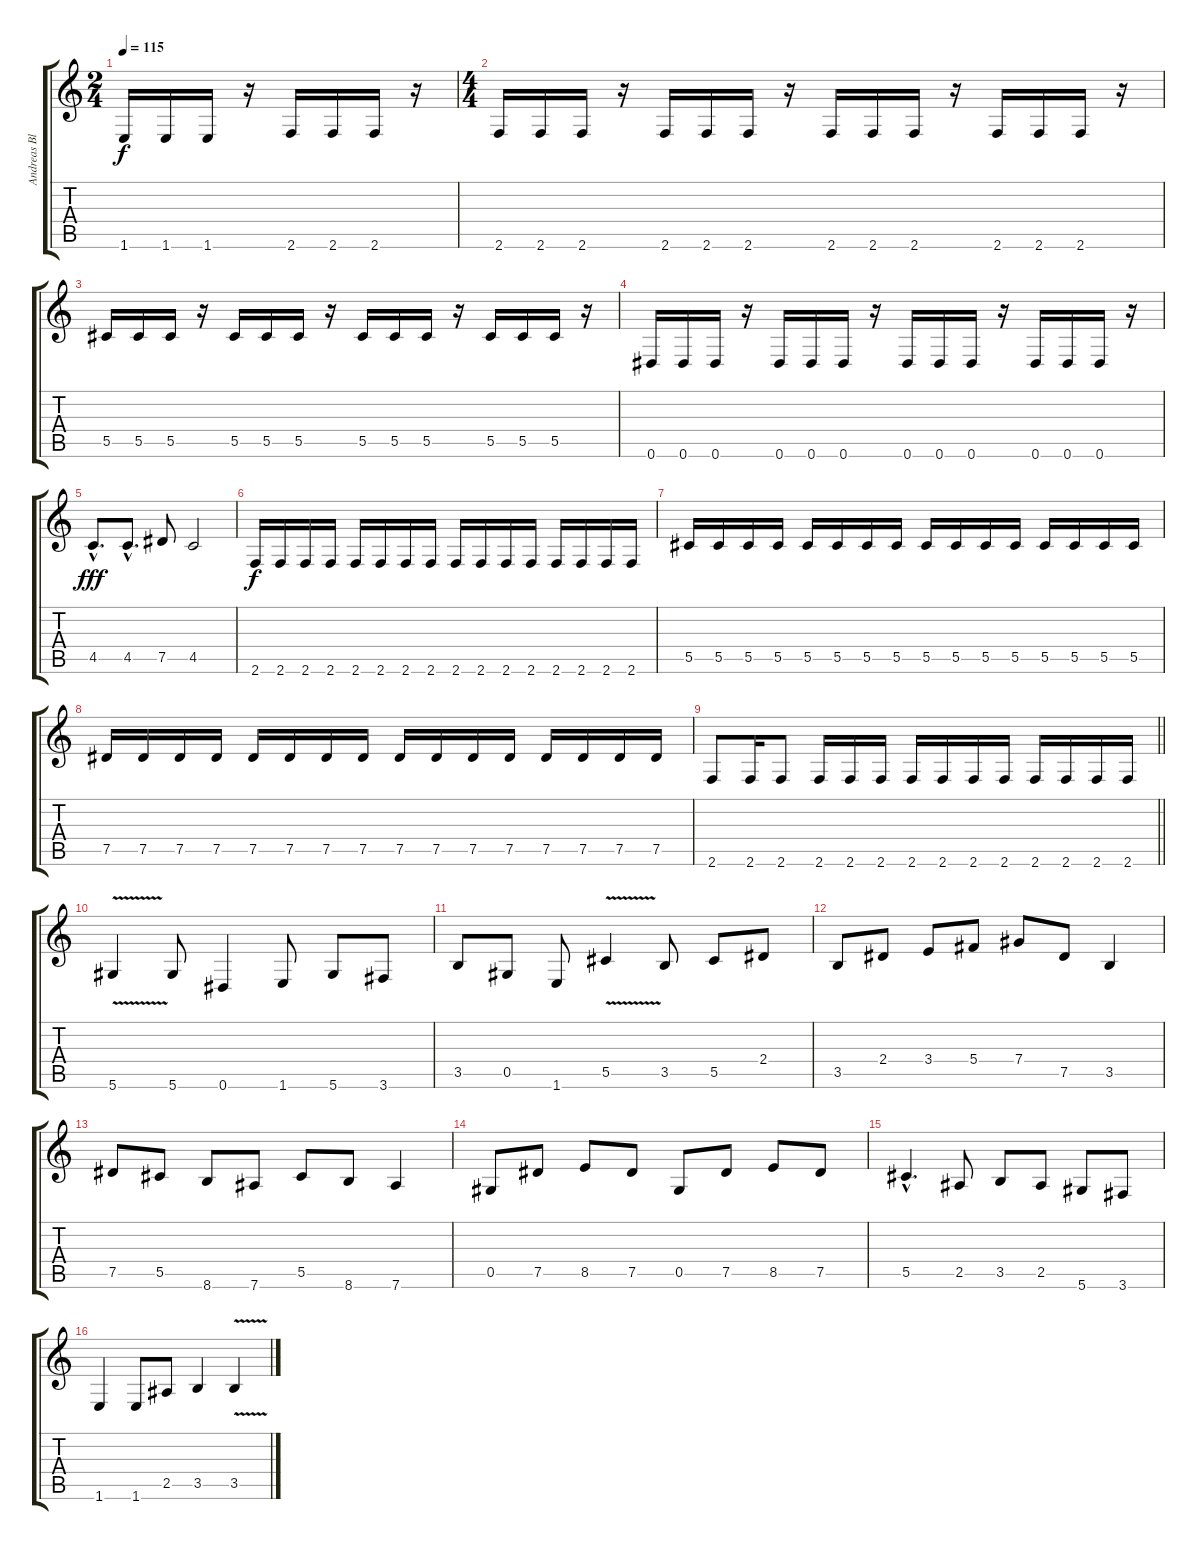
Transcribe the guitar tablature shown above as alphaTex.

\track ("Andreas Blomqvist" "Andreas Bl") {instrument electricbassfinger}
\staff {score tabs}
\tuning (Eb4 Bb3 Gb3 Db3 Ab2 Eb2) {hide}
\ts (2 4)
\tempo 115
\clef g2
\ks c
1.6.16{dy f} 1.6.16 1.6.16 r.16 2.6.16 2.6.16 2.6.16 r.16 |
\ts (4 4)
2.6.16 2.6.16 2.6.16 r.16 2.6.16 2.6.16 2.6.16 r.16 2.6.16 2.6.16 2.6.16 r.16 2.6.16 2.6.16 2.6.16 r.16 |
5.5.16 5.5.16 5.5.16 r.16 5.5.16 5.5.16 5.5.16 r.16 5.5.16 5.5.16 5.5.16 r.16 5.5.16 5.5.16 5.5.16 r.16 |
0.6.16 0.6.16 0.6.16 r.16 0.6.16 0.6.16 0.6.16 r.16 0.6.16 0.6.16 0.6.16 r.16 0.6.16 0.6.16 0.6.16 r.16 |
4.5{hac}.8{d dy fff} 4.5{hac}.8{d} 7.5.8 4.5.2 |
2.6.16{dy f} 2.6.16 2.6.16 2.6.16 2.6.16 2.6.16 2.6.16 2.6.16 2.6.16 2.6.16 2.6.16 2.6.16 2.6.16 2.6.16 2.6.16 2.6.16 |
5.5.16 5.5.16 5.5.16 5.5.16 5.5.16 5.5.16 5.5.16 5.5.16 5.5.16 5.5.16 5.5.16 5.5.16 5.5.16 5.5.16 5.5.16 5.5.16 |
7.5.16 7.5.16 7.5.16 7.5.16 7.5.16 7.5.16 7.5.16 7.5.16 7.5.16 7.5.16 7.5.16 7.5.16 7.5.16 7.5.16 7.5.16 7.5.16 |
\barLineRight lightlight
2.6.8 2.6.16 2.6.8 2.6.16 2.6.16 2.6.16 2.6.16 2.6.16 2.6.16 2.6.16 2.6.16 2.6.16 2.6.16 2.6.16 |
5.6{v}.4 5.6.8 0.6.4 1.6.8 5.6.8 3.6.8 |
3.5.8 0.5.8 1.6.8 5.5{v}.4 3.5.8 5.5.8 2.4.8 |
3.5.8 2.4.8 3.4.8 5.4.8 7.4.8 7.5.8 3.5.4 |
7.5.8 5.5.8 8.6.8 7.6.8 5.5.8 8.6.8 7.6.4 |
0.5.8 7.5.8 8.5.8 7.5.8 0.5.8 7.5.8 8.5.8 7.5.8 |
5.5{hac}.4{d} 2.5.8 3.5.8 2.5.8 5.6.8 3.6.8 |
1.6.4 1.6.8 2.5.8 3.5.4 3.5{v}.4
